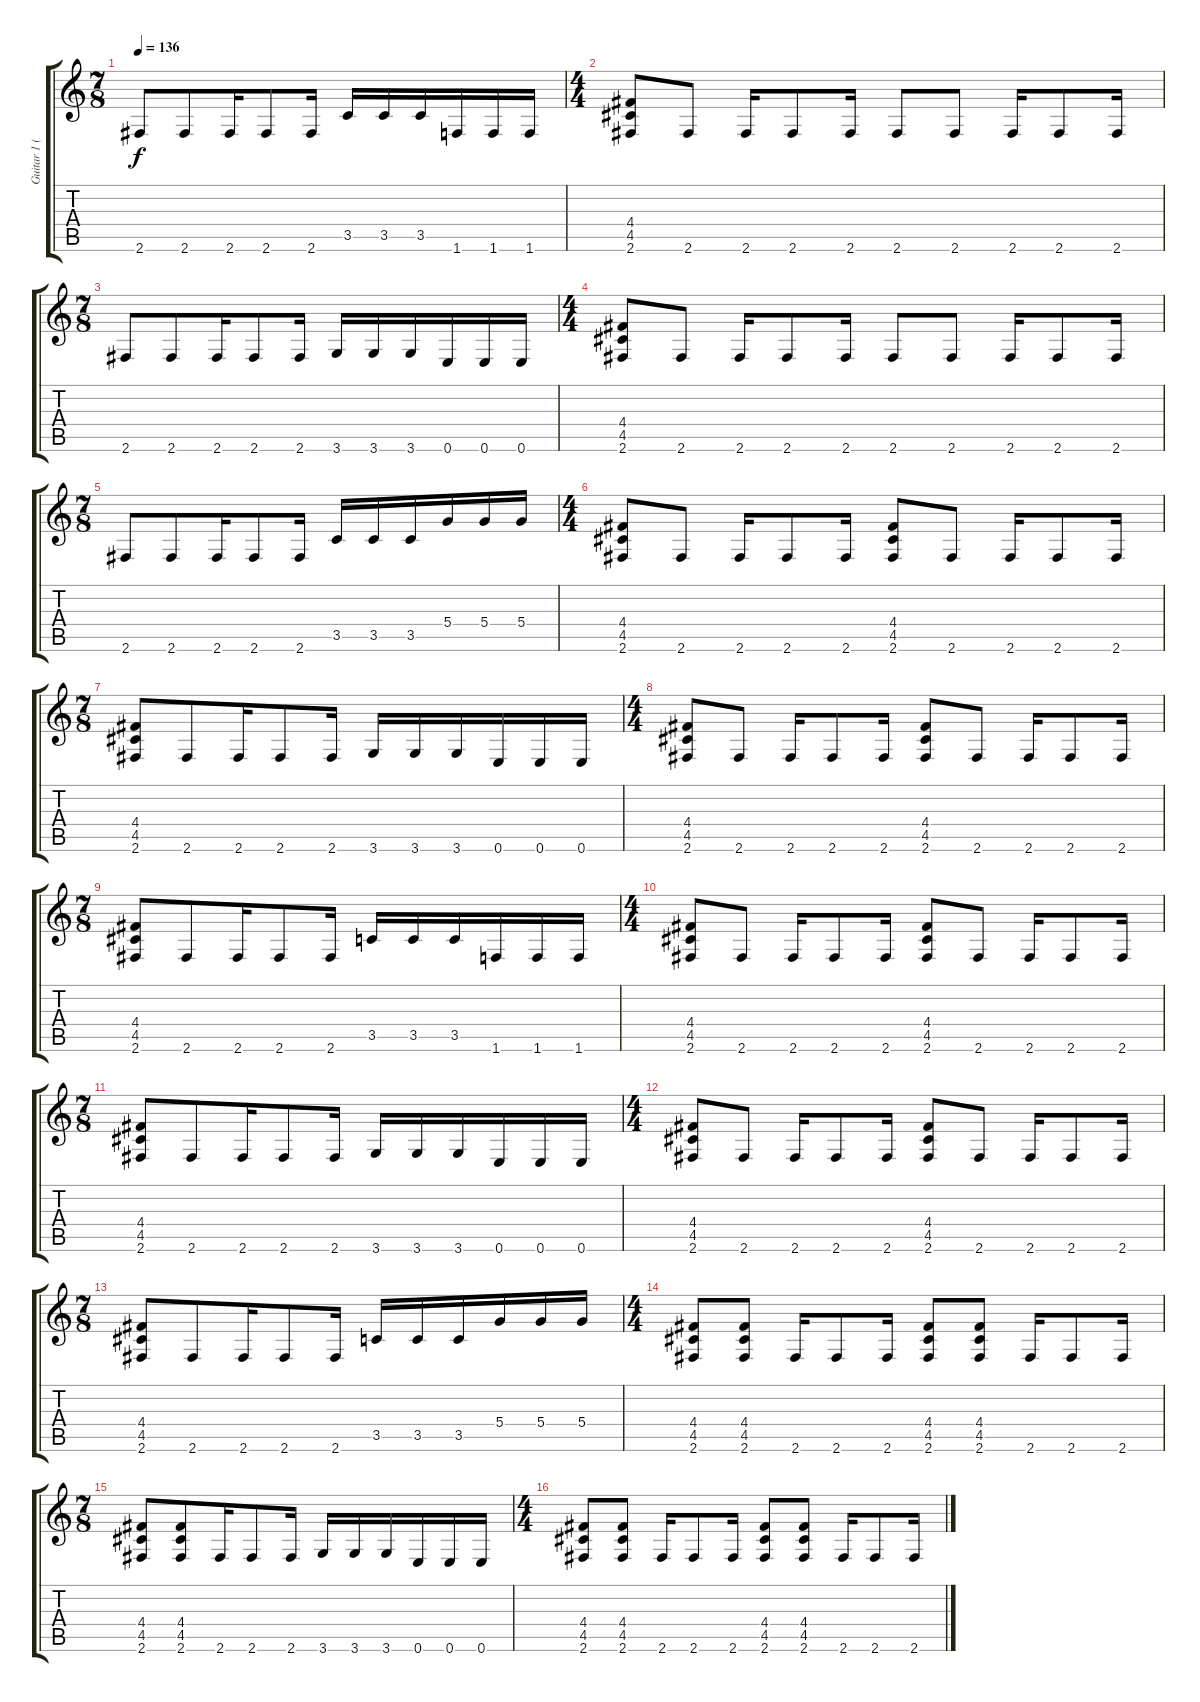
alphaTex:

\track ("Guitar 1 (solo)" "Guitar 1 (") {instrument distortionguitar}
\staff {score tabs}
\tuning (E4 B3 G3 D3 A2 E2) {hide}
\ts (7 8)
\tempo 136
\clef g2
\ks c
2.6.8{dy f} 2.6.8 2.6.16 2.6.8 2.6.16 3.5.16 3.5.16 3.5.16 1.6.16 1.6.16 1.6.16 |
\ts (4 4)
(4.4 4.5 2.6).8 2.6.8 2.6.16 2.6.8 2.6.16 2.6.8 2.6.8 2.6.16 2.6.8 2.6.16 |
\ts (7 8)
2.6.8 2.6.8 2.6.16 2.6.8 2.6.16 3.6.16 3.6.16 3.6.16 0.6.16 0.6.16 0.6.16 |
\ts (4 4)
(4.4 4.5 2.6).8 2.6.8 2.6.16 2.6.8 2.6.16 2.6.8 2.6.8 2.6.16 2.6.8 2.6.16 |
\ts (7 8)
2.6.8 2.6.8 2.6.16 2.6.8 2.6.16 3.5.16 3.5.16 3.5.16 5.4.16 5.4.16 5.4.16 |
\ts (4 4)
(4.4 4.5 2.6).8 2.6.8 2.6.16 2.6.8 2.6.16 (4.4 4.5 2.6).8 2.6.8 2.6.16 2.6.8 2.6.16 |
\ts (7 8)
(4.4 4.5 2.6).8 2.6.8 2.6.16 2.6.8 2.6.16 3.6.16 3.6.16 3.6.16 0.6.16 0.6.16 0.6.16 |
\ts (4 4)
(4.4 4.5 2.6).8 2.6.8 2.6.16 2.6.8 2.6.16 (4.4 4.5 2.6).8 2.6.8 2.6.16 2.6.8 2.6.16 |
\ts (7 8)
(4.4 4.5 2.6).8 2.6.8 2.6.16 2.6.8 2.6.16 3.5.16 3.5.16 3.5.16 1.6.16 1.6.16 1.6.16 |
\ts (4 4)
(4.4 4.5 2.6).8 2.6.8 2.6.16 2.6.8 2.6.16 (4.4 4.5 2.6).8 2.6.8 2.6.16 2.6.8 2.6.16 |
\ts (7 8)
(4.4 4.5 2.6).8 2.6.8 2.6.16 2.6.8 2.6.16 3.6.16 3.6.16 3.6.16 0.6.16 0.6.16 0.6.16 |
\ts (4 4)
(4.4 4.5 2.6).8 2.6.8 2.6.16 2.6.8 2.6.16 (4.4 4.5 2.6).8 2.6.8 2.6.16 2.6.8 2.6.16 |
\ts (7 8)
(4.4 4.5 2.6).8 2.6.8 2.6.16 2.6.8 2.6.16 3.5.16 3.5.16 3.5.16 5.4.16 5.4.16 5.4.16 |
\ts (4 4)
(4.4 4.5 2.6).8 (4.4 4.5 2.6).8 2.6.16 2.6.8 2.6.16 (4.4 4.5 2.6).8 (4.4 4.5 2.6).8 2.6.16 2.6.8 2.6.16 |
\ts (7 8)
(4.4 4.5 2.6).8 (4.4 4.5 2.6).8 2.6.16 2.6.8 2.6.16 3.6.16 3.6.16 3.6.16 0.6.16 0.6.16 0.6.16 |
\ts (4 4)
(4.4 4.5 2.6).8 (4.4 4.5 2.6).8 2.6.16 2.6.8 2.6.16 (4.4 4.5 2.6).8 (4.4 4.5 2.6).8 2.6.16 2.6.8 2.6.16
